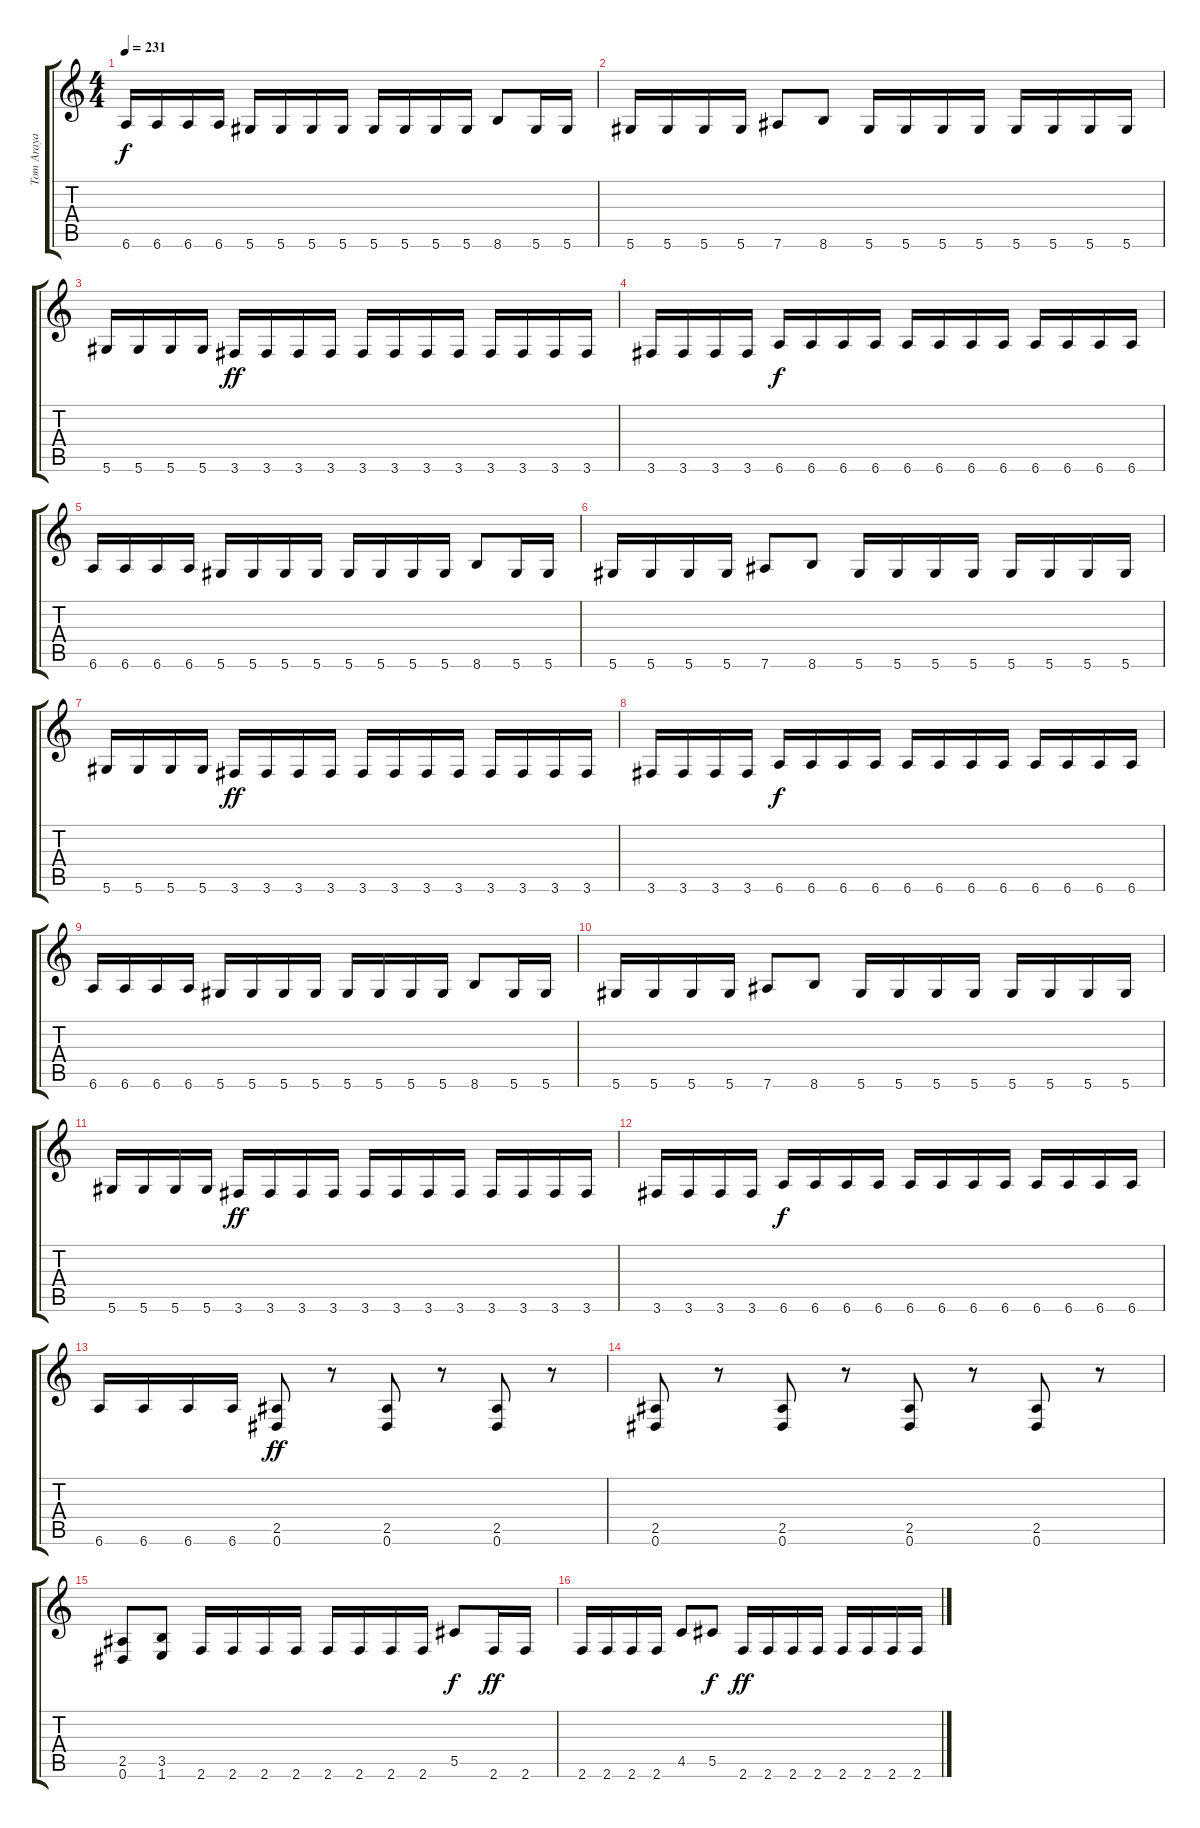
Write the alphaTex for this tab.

\track ("Tom Araya" "Tom Araya") {instrument electricbasspick}
\staff {score tabs}
\tuning (Eb4 Bb3 Gb3 Db3 Ab2 Eb2) {hide}
\ts (4 4)
\tempo 231
\clef g2
\ks c
6.6.16{dy f} 6.6.16 6.6.16 6.6.16 5.6.16 5.6.16 5.6.16 5.6.16 5.6.16 5.6.16 5.6.16 5.6.16 8.6.8 5.6.16 5.6.16 |
5.6.16 5.6.16 5.6.16 5.6.16 7.6.8 8.6.8 5.6.16 5.6.16 5.6.16 5.6.16 5.6.16 5.6.16 5.6.16 5.6.16 |
5.6.16 5.6.16 5.6.16 5.6.16 3.6.16{dy ff} 3.6.16 3.6.16 3.6.16 3.6.16 3.6.16 3.6.16 3.6.16 3.6.16 3.6.16 3.6.16 3.6.16 |
3.6.16 3.6.16 3.6.16 3.6.16 6.6.16{dy f} 6.6.16 6.6.16 6.6.16 6.6.16 6.6.16 6.6.16 6.6.16 6.6.16 6.6.16 6.6.16 6.6.16 |
6.6.16 6.6.16 6.6.16 6.6.16 5.6.16 5.6.16 5.6.16 5.6.16 5.6.16 5.6.16 5.6.16 5.6.16 8.6.8 5.6.16 5.6.16 |
5.6.16 5.6.16 5.6.16 5.6.16 7.6.8 8.6.8 5.6.16 5.6.16 5.6.16 5.6.16 5.6.16 5.6.16 5.6.16 5.6.16 |
5.6.16 5.6.16 5.6.16 5.6.16 3.6.16{dy ff} 3.6.16 3.6.16 3.6.16 3.6.16 3.6.16 3.6.16 3.6.16 3.6.16 3.6.16 3.6.16 3.6.16 |
3.6.16 3.6.16 3.6.16 3.6.16 6.6.16{dy f} 6.6.16 6.6.16 6.6.16 6.6.16 6.6.16 6.6.16 6.6.16 6.6.16 6.6.16 6.6.16 6.6.16 |
6.6.16 6.6.16 6.6.16 6.6.16 5.6.16 5.6.16 5.6.16 5.6.16 5.6.16 5.6.16 5.6.16 5.6.16 8.6.8 5.6.16 5.6.16 |
5.6.16 5.6.16 5.6.16 5.6.16 7.6.8 8.6.8 5.6.16 5.6.16 5.6.16 5.6.16 5.6.16 5.6.16 5.6.16 5.6.16 |
5.6.16 5.6.16 5.6.16 5.6.16 3.6.16{dy ff} 3.6.16 3.6.16 3.6.16 3.6.16 3.6.16 3.6.16 3.6.16 3.6.16 3.6.16 3.6.16 3.6.16 |
3.6.16 3.6.16 3.6.16 3.6.16 6.6.16{dy f} 6.6.16 6.6.16 6.6.16 6.6.16 6.6.16 6.6.16 6.6.16 6.6.16 6.6.16 6.6.16 6.6.16 |
6.6.16 6.6.16 6.6.16 6.6.16 (2.5 0.6).8{dy ff} r.8 (2.5 0.6).8 r.8 (2.5 0.6).8 r.8 |
(2.5 0.6).8 r.8 (2.5 0.6).8 r.8 (2.5 0.6).8 r.8 (2.5 0.6).8 r.8 |
(2.5 0.6).8 (3.5 1.6).8 2.6.16 2.6.16 2.6.16 2.6.16 2.6.16 2.6.16 2.6.16 2.6.16 5.5.8{dy f} 2.6.16{dy ff} 2.6.16 |
2.6.16 2.6.16 2.6.16 2.6.16 4.5.8 5.5.8{dy f} 2.6.16{dy ff} 2.6.16 2.6.16 2.6.16 2.6.16 2.6.16 2.6.16 2.6.16
